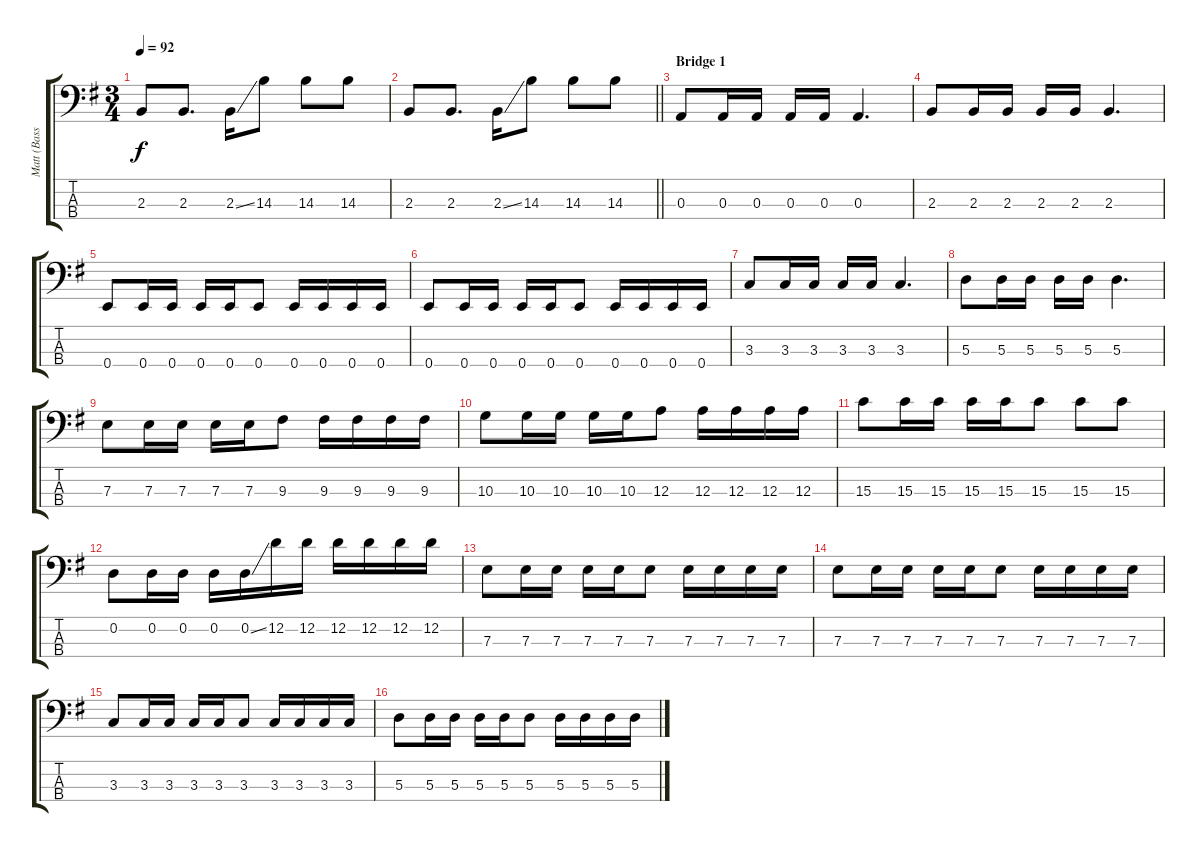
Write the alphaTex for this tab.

\track ("Matt (Bass)" "Matt (Bass") {instrument electricbasspick}
\staff {score tabs}
\tuning (G2 D2 A1 E1) {hide}
\ts (3 4)
\tempo 92
\clef f4
\ks g
2.3.8{dy f} 2.3.8{d} 2.3{ss}.16 14.3.8 14.3.8 14.3.8 |
\barLineRight lightlight
2.3.8 2.3.8{d} 2.3{ss}.16 14.3.8 14.3.8 14.3.8 |
\section ("" "Bridge 1")
0.3.8 0.3.16 0.3.16 0.3.16 0.3.16 0.3.4{d} |
2.3.8 2.3.16 2.3.16 2.3.16 2.3.16 2.3.4{d} |
0.4.8 0.4.16 0.4.16 0.4.16 0.4.16 0.4.8 0.4.16 0.4.16 0.4.16 0.4.16 |
0.4.8 0.4.16 0.4.16 0.4.16 0.4.16 0.4.8 0.4.16 0.4.16 0.4.16 0.4.16 |
3.3.8 3.3.16 3.3.16 3.3.16 3.3.16 3.3.4{d} |
5.3.8 5.3.16 5.3.16 5.3.16 5.3.16 5.3.4{d} |
7.3.8 7.3.16 7.3.16 7.3.16 7.3.16 9.3.8 9.3.16 9.3.16 9.3.16 9.3.16 |
10.3.8 10.3.16 10.3.16 10.3.16 10.3.16 12.3.8 12.3.16 12.3.16 12.3.16 12.3.16 |
15.3.8 15.3.16 15.3.16 15.3.16 15.3.16 15.3.8 15.3.8 15.3.8 |
0.2.8 0.2.16 0.2.16 0.2.16 0.2{ss}.16 12.2.16 12.2.16 12.2.16 12.2.16 12.2.16 12.2.16 |
7.3.8 7.3.16 7.3.16 7.3.16 7.3.16 7.3.8 7.3.16 7.3.16 7.3.16 7.3.16 |
7.3.8 7.3.16 7.3.16 7.3.16 7.3.16 7.3.8 7.3.16 7.3.16 7.3.16 7.3.16 |
3.3.8 3.3.16 3.3.16 3.3.16 3.3.16 3.3.8 3.3.16 3.3.16 3.3.16 3.3.16 |
5.3.8 5.3.16 5.3.16 5.3.16 5.3.16 5.3.8 5.3.16 5.3.16 5.3.16 5.3.16
